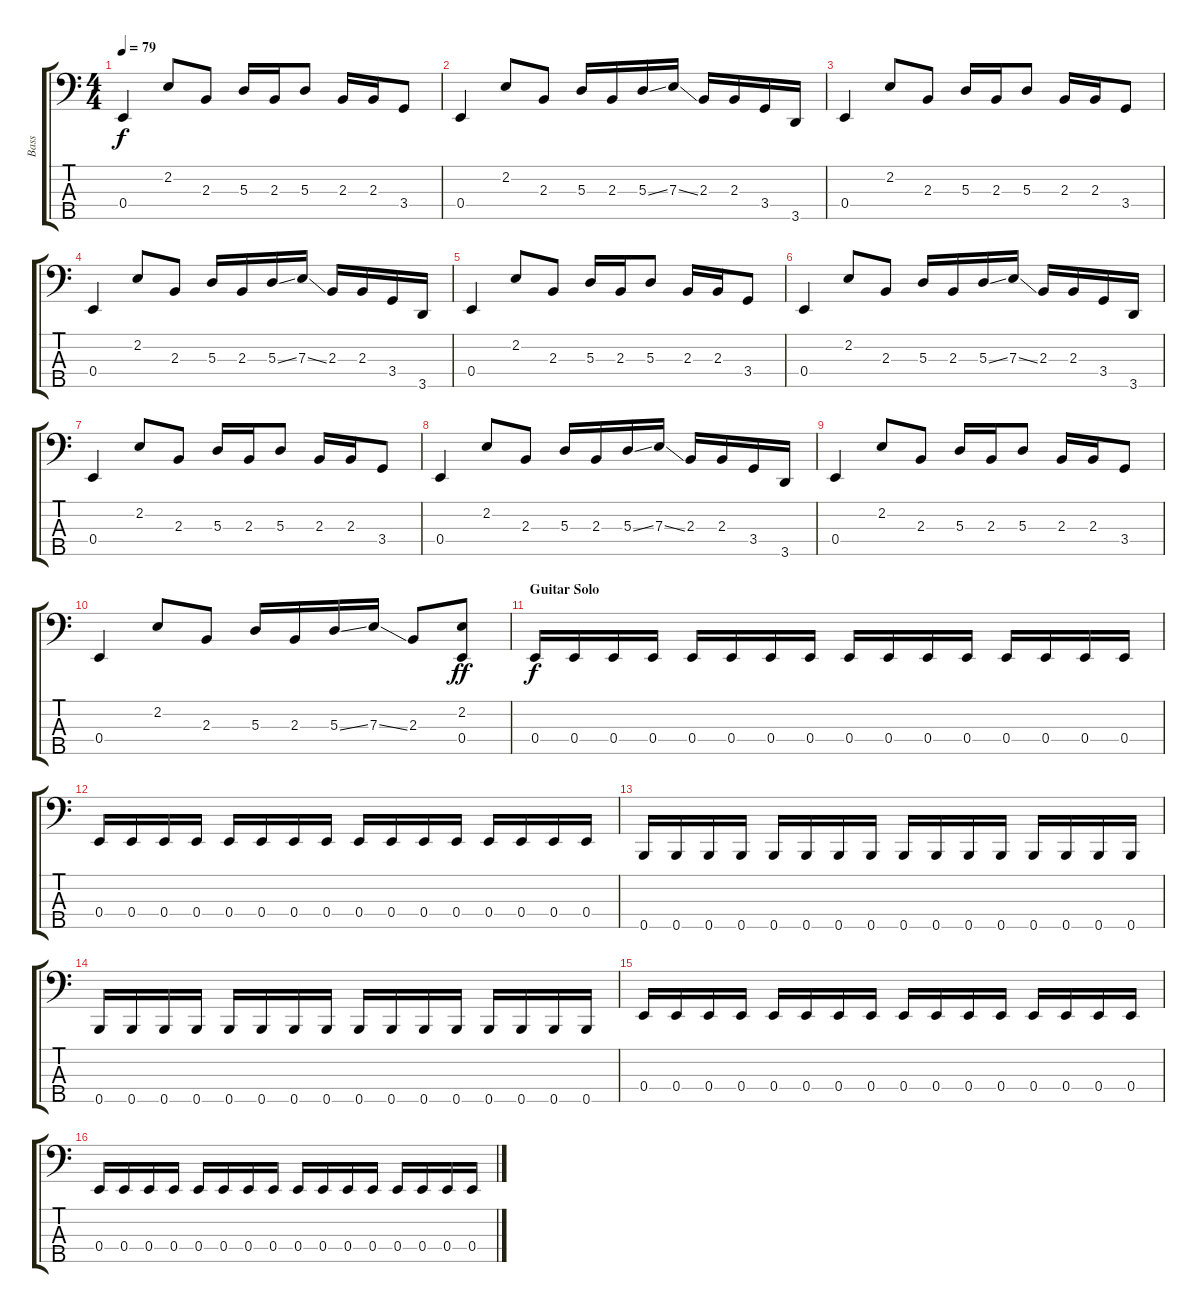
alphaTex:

\track ("Bass" "Bass") {instrument slapbass1}
\staff {score tabs}
\tuning (G2 D2 A1 E1 B0) {hide}
\ts (4 4)
\tempo 79
\clef f4
\ks c
0.4.4{dy f instrument electricbassfinger} 2.2.8 2.3.8 5.3.16 2.3.16 5.3.8 2.3.16 2.3.16 3.4.8 |
0.4.4{instrument electricbassfinger} 2.2.8 2.3.8 5.3.16 2.3.16 5.3{ss}.16 7.3{ss}.16 2.3.16 2.3.16 3.4.16 3.5.16 |
0.4.4{instrument electricbassfinger} 2.2.8 2.3.8 5.3.16 2.3.16 5.3.8 2.3.16 2.3.16 3.4.8 |
0.4.4{instrument electricbassfinger} 2.2.8 2.3.8 5.3.16 2.3.16 5.3{ss}.16 7.3{ss}.16 2.3.16 2.3.16 3.4.16 3.5.16 |
0.4.4{instrument electricbassfinger} 2.2.8 2.3.8 5.3.16 2.3.16 5.3.8 2.3.16 2.3.16 3.4.8 |
0.4.4{instrument electricbassfinger} 2.2.8 2.3.8 5.3.16 2.3.16 5.3{ss}.16 7.3{ss}.16 2.3.16 2.3.16 3.4.16 3.5.16 |
0.4.4{instrument electricbassfinger} 2.2.8 2.3.8 5.3.16 2.3.16 5.3.8 2.3.16 2.3.16 3.4.8 |
0.4.4{instrument electricbassfinger} 2.2.8 2.3.8 5.3.16 2.3.16 5.3{ss}.16 7.3{ss}.16 2.3.16 2.3.16 3.4.16 3.5.16 |
0.4.4{instrument electricbassfinger} 2.2.8 2.3.8 5.3.16 2.3.16 5.3.8 2.3.16 2.3.16 3.4.8 |
0.4.4{instrument electricbassfinger} 2.2.8 2.3.8 5.3.16 2.3.16 5.3{ss}.16 7.3{ss}.16 2.3.8 (2.2 0.4).8{dy ff} |
\section ("" "Guitar Solo")
0.4.16{dy f} 0.4.16 0.4.16 0.4.16 0.4.16 0.4.16 0.4.16 0.4.16 0.4.16 0.4.16 0.4.16 0.4.16 0.4.16 0.4.16 0.4.16 0.4.16 |
0.4.16 0.4.16 0.4.16 0.4.16 0.4.16 0.4.16 0.4.16 0.4.16 0.4.16 0.4.16 0.4.16 0.4.16 0.4.16 0.4.16 0.4.16 0.4.16 |
0.5.16 0.5.16 0.5.16 0.5.16 0.5.16 0.5.16 0.5.16 0.5.16 0.5.16 0.5.16 0.5.16 0.5.16 0.5.16 0.5.16 0.5.16 0.5.16 |
0.5.16 0.5.16 0.5.16 0.5.16 0.5.16 0.5.16 0.5.16 0.5.16 0.5.16 0.5.16 0.5.16 0.5.16 0.5.16 0.5.16 0.5.16 0.5.16 |
0.4.16 0.4.16 0.4.16 0.4.16 0.4.16 0.4.16 0.4.16 0.4.16 0.4.16 0.4.16 0.4.16 0.4.16 0.4.16 0.4.16 0.4.16 0.4.16 |
0.4.16 0.4.16 0.4.16 0.4.16 0.4.16 0.4.16 0.4.16 0.4.16 0.4.16 0.4.16 0.4.16 0.4.16 0.4.16 0.4.16 0.4.16 0.4.16
